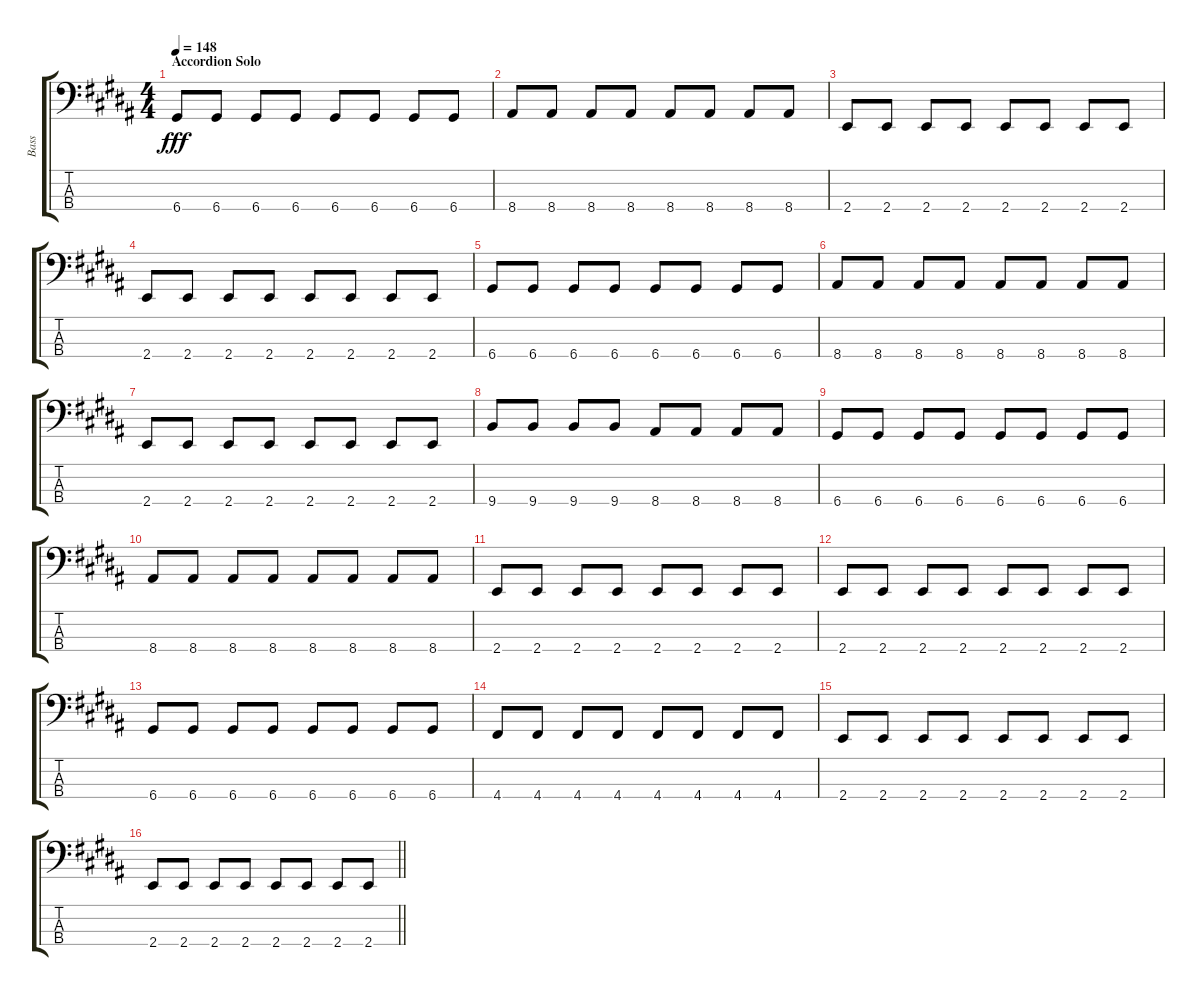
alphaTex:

\track ("Bass" "Bass") {instrument electricbassfinger}
\staff {score tabs}
\tuning (G2 D2 A1 D1) {hide}
\ts (4 4)
\section ("" "Accordion Solo")
\tempo 148
\clef f4
\ks b
6.4.8{dy fff} 6.4.8 6.4.8 6.4.8 6.4.8 6.4.8 6.4.8 6.4.8 |
8.4.8 8.4.8 8.4.8 8.4.8 8.4.8 8.4.8 8.4.8 8.4.8 |
2.4.8 2.4.8 2.4.8 2.4.8 2.4.8 2.4.8 2.4.8 2.4.8 |
2.4.8 2.4.8 2.4.8 2.4.8 2.4.8 2.4.8 2.4.8 2.4.8 |
6.4.8 6.4.8 6.4.8 6.4.8 6.4.8 6.4.8 6.4.8 6.4.8 |
8.4.8 8.4.8 8.4.8 8.4.8 8.4.8 8.4.8 8.4.8 8.4.8 |
2.4.8 2.4.8 2.4.8 2.4.8 2.4.8 2.4.8 2.4.8 2.4.8 |
9.4.8 9.4.8 9.4.8 9.4.8 8.4.8 8.4.8 8.4.8 8.4.8 |
6.4.8 6.4.8 6.4.8 6.4.8 6.4.8 6.4.8 6.4.8 6.4.8 |
8.4.8 8.4.8 8.4.8 8.4.8 8.4.8 8.4.8 8.4.8 8.4.8 |
2.4.8 2.4.8 2.4.8 2.4.8 2.4.8 2.4.8 2.4.8 2.4.8 |
2.4.8 2.4.8 2.4.8 2.4.8 2.4.8 2.4.8 2.4.8 2.4.8 |
6.4.8 6.4.8 6.4.8 6.4.8 6.4.8 6.4.8 6.4.8 6.4.8 |
4.4.8 4.4.8 4.4.8 4.4.8 4.4.8 4.4.8 4.4.8 4.4.8 |
2.4.8 2.4.8 2.4.8 2.4.8 2.4.8 2.4.8 2.4.8 2.4.8 |
\barLineRight lightlight
2.4.8 2.4.8 2.4.8 2.4.8 2.4.8 2.4.8 2.4.8 2.4.8
